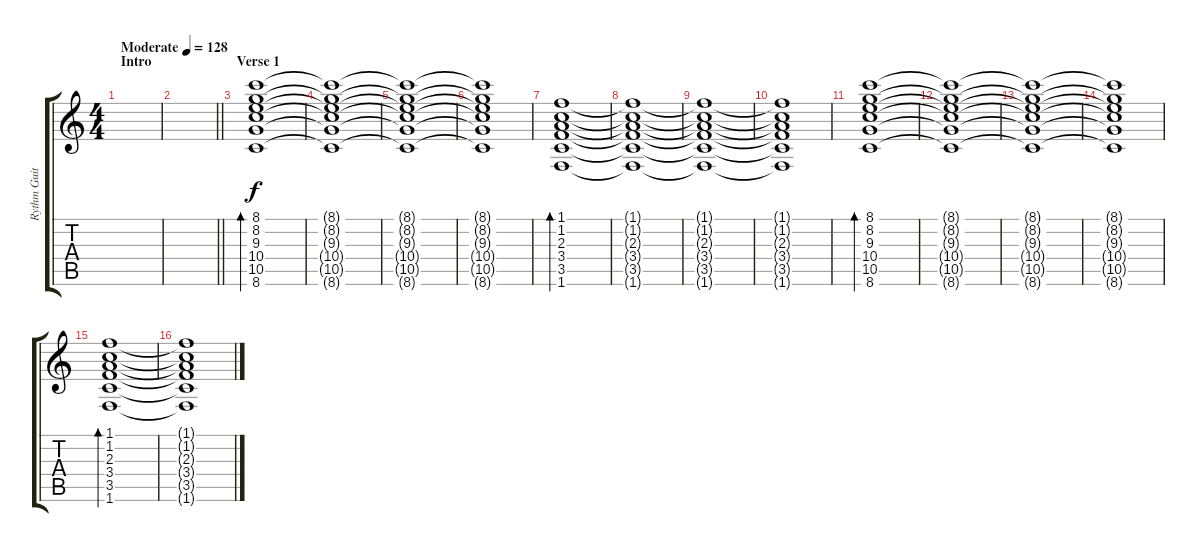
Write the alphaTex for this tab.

\track ("Rythm Guitar (Clean)" "Rythm Guit") {instrument electricguitarclean}
\staff {score tabs}
\tuning (E4 B3 G3 D3 A2 E2) {hide}
\ts (4 4)
\section ("" "Intro")
\tempo (128 "Moderate")
\clef g2
\ks c
|
\barLineRight lightlight
|
\section ("" "Verse 1")
(8.1 8.2 9.3 10.4 10.5 8.6).1{bd 60} |
(8.1{t} 8.2{t} 9.3{t} 10.4{t} 10.5{t} 8.6{t}).1 |
(8.1{t} 8.2{t} 9.3{t} 10.4{t} 10.5{t} 8.6{t}).1 |
(8.1{t} 8.2{t} 9.3{t} 10.4{t} 10.5{t} 8.6{t}).1 |
(1.1 1.2 2.3 3.4 3.5 1.6).1{bd 60} |
(1.1{t} 1.2{t} 2.3{t} 3.4{t} 3.5{t} 1.6{t}).1 |
(1.1{t} 1.2{t} 2.3{t} 3.4{t} 3.5{t} 1.6{t}).1 |
(1.1{t} 1.2{t} 2.3{t} 3.4{t} 3.5{t} 1.6{t}).1 |
(8.1 8.2 9.3 10.4 10.5 8.6).1{bd 60} |
(8.1{t} 8.2{t} 9.3{t} 10.4{t} 10.5{t} 8.6{t}).1 |
(8.1{t} 8.2{t} 9.3{t} 10.4{t} 10.5{t} 8.6{t}).1 |
(8.1{t} 8.2{t} 9.3{t} 10.4{t} 10.5{t} 8.6{t}).1 |
(1.1 1.2 2.3 3.4 3.5 1.6).1{bd 60} |
(1.1{t} 1.2{t} 2.3{t} 3.4{t} 3.5{t} 1.6{t}).1
